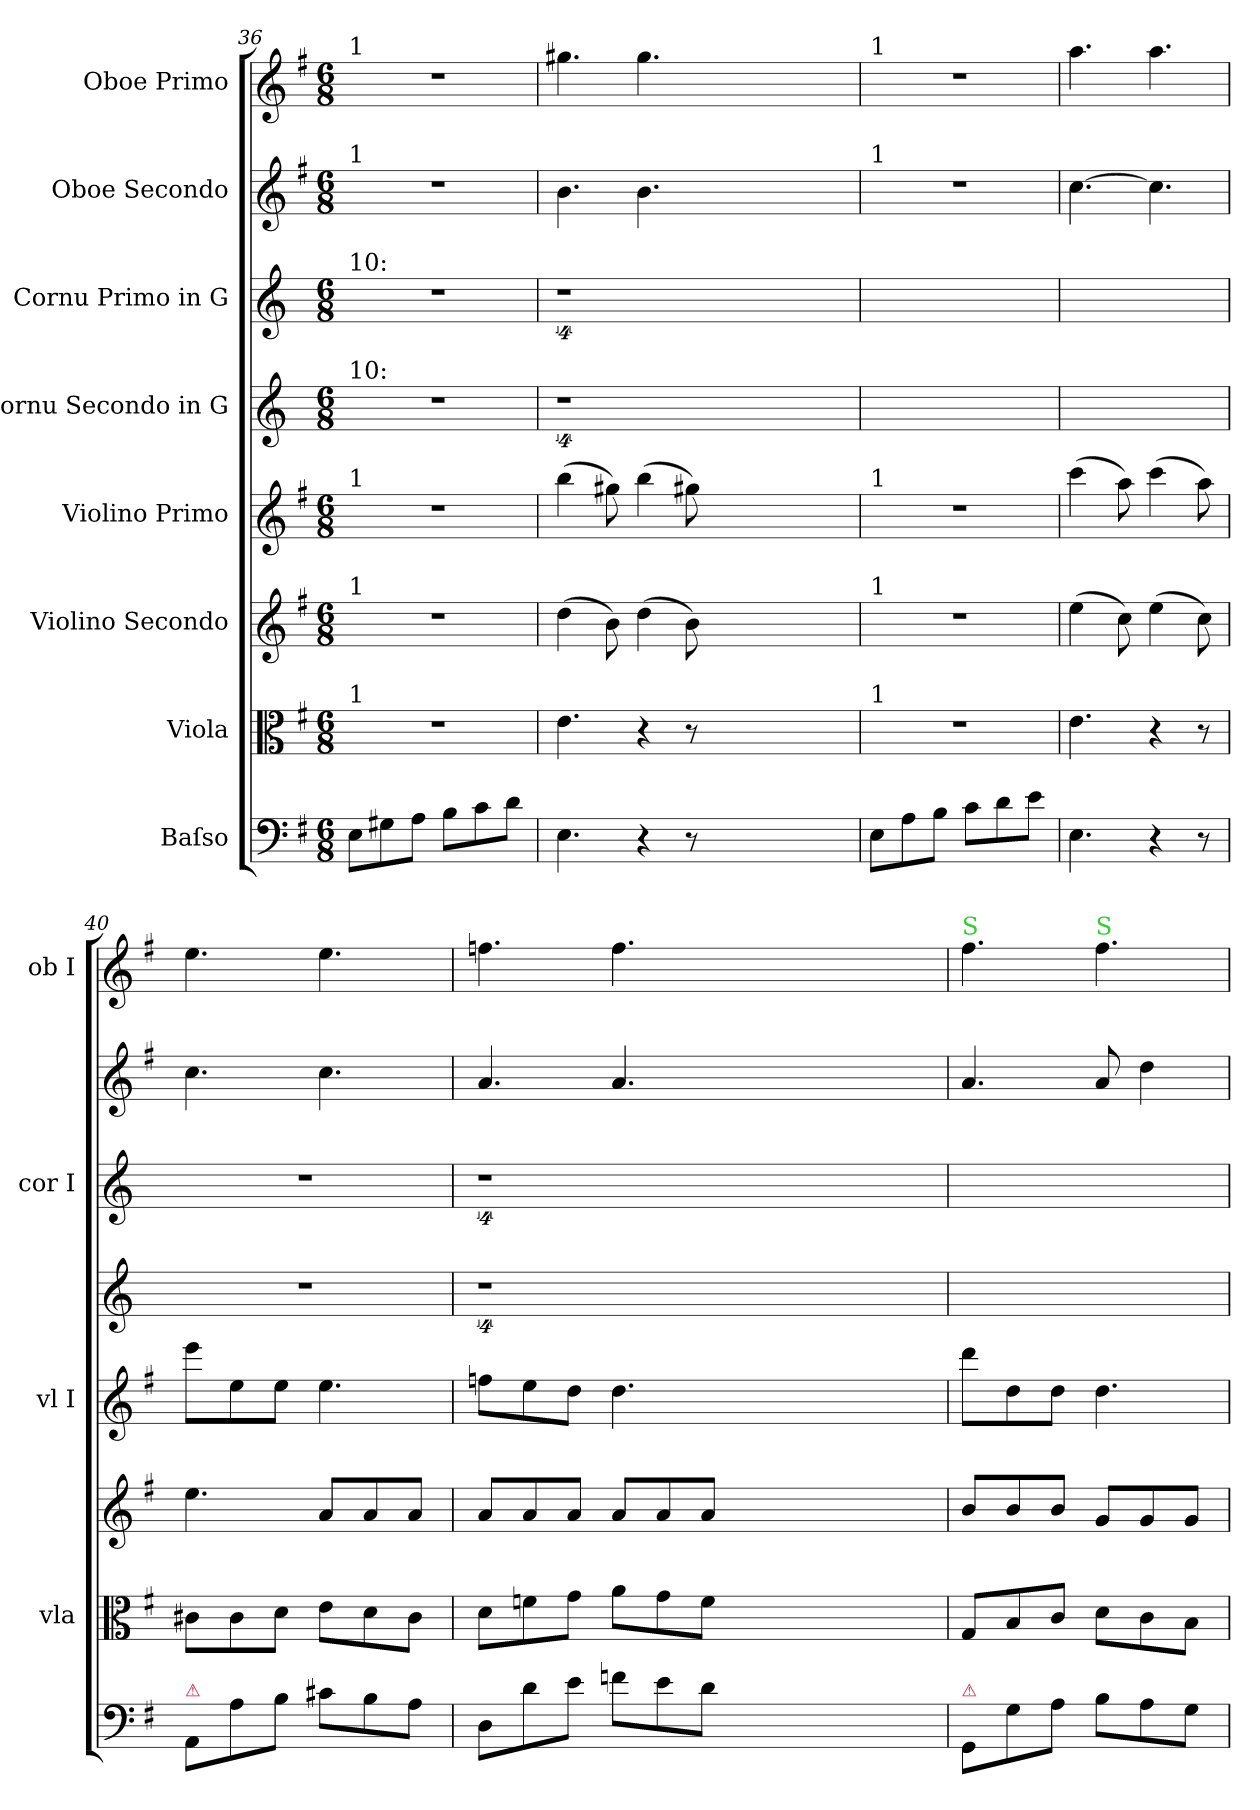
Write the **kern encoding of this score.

**kern	**kern	**kern	**kern	**kern	**kern	**kern	**kern
*part8	*part7	*part6	*part5	*part4	*part3	*part2	*part1
*staff8	*staff7	*staff6	*staff5	*staff4	*staff3	*staff2	*staff1
*I"Baſso	*I"Viola	*I"Violino Secondo	*I"Violino Primo	*I"Cornu Secondo in G	*I"Cornu Primo in G	*I"Oboe Secondo	*I"Oboe Primo
*	*I'vla	*	*I'vl I	*	*I'cor I	*	*I'ob I
*clefF4	*clefC3	*clefG2	*clefG2	*clefG2	*clefG2	*clefG2	*clefG2
*	*	*	*	*ITrd3c5	*ITrd3c5	*	*
*k[f#]	*k[f#]	*k[f#]	*k[f#]	*k[f#]	*k[f#]	*k[f#]	*k[f#]
*G:	*G:	*G:	*G:	*G:	*G:	*G:	*G:
*M6/8	*M6/8	*M6/8	*M6/8	*M6/8	*M6/8	*M6/8	*M6/8
=36	=36	=36	=36	=36	=36	=36	=36
!	!	!	!	!	!	!	!LO:TX:a:t=1
!	!	!	!	!	!	!LO:TX:a:t=1	!
!	!	!	!	!	!LO:TX:a:t=10&colon;	!	!
!	!	!	!	!LO:TX:a:t=10&colon;	!	!	!
!	!	!	!LO:TX:a:t=1	!	!	!	!
!	!	!LO:TX:a:t=1	!	!	!	!	!
!	!LO:TX:a:t=1	!	!	!	!	!	!
8E\L	2.r	2.r	2.r	2.r	2.r	2.r	2.r
8G#X\	.	.	.	.	.	.	.
8A\J	.	.	.	.	.	.	.
8B\L	.	.	.	.	.	.	.
8c\	.	.	.	.	.	.	.
8d\J	.	.	.	.	.	.	.
=37	=37	=37	=37	=37	=37	=37	=37
4.E\	4.e\	(4dd\	(4bb\	4%9r	4%9r	4.b\	4.gg#X\
.	.	8b\)	8gg#X\)	.	.	.	.
4r	4r	(4dd\	(4bb\	.	.	4.b\	4.gg#\
8r	8r	8b\)	8gg#X\)	.	.	.	.
1.ryy	1.ryy	1.ryy	1.ryy	.	.	1.ryy	1.ryy
=38	=38	=38	=38	=38	=38	=38	=38
!	!	!	!	!	!	!	!LO:TX:a:t=1
!	!	!	!	!	!	!LO:TX:a:t=1	!
!	!	!	!LO:TX:a:t=1	!	!	!	!
!	!	!LO:TX:a:t=1	!	!	!	!	!
!	!LO:TX:a:t=1	!	!	!	!	!	!
8E\L	2.r	2.r	2.r	2.ryy	2.ryy	2.r	2.r
8A\	.	.	.	.	.	.	.
8B\J	.	.	.	.	.	.	.
8c\L	.	.	.	.	.	.	.
8d\	.	.	.	.	.	.	.
8e\J	.	.	.	.	.	.	.
=39	=39	=39	=39	=39	=39	=39	=39
4.E\	4.e\	(4ee\	(4ccc\	2.ryy	2.ryy	[4.cc\	4.aa\
.	.	8cc\)	8aa\)	.	.	.	.
4r	4r	(4ee\	(4ccc\	.	.	4.cc\]	4.aa\
8r	8r	8cc\)	8aa\)	.	.	.	.
=40	=40	=40	=40	=40	=40	=40	=40
!LO:TX:a:color=crimson:t=⚠	!	!	!	!	!	!	!
8AA/L	8c#X\L	4.ee\	8eee\L	2.r	2.r	4.cc\	4.ee\
8A\	8c#\	.	8ee\	.	.	.	.
8B\J	8d\J	.	8ee\J	.	.	.	.
8c#X\L	8e\L	8a/L	4.ee\	.	.	4.cc\	4.ee\
8B\	8d\	8a/	.	.	.	.	.
8A\J	8c#\J	8a/J	.	.	.	.	.
=41	=41	=41	=41	=41	=41	=41	=41
8D\L	8d\L	8a/L	8ffn\L	4%9r	4%9r	4.a/	4.ffn\
8d\	8fn\	8a/	8ee\	.	.	.	.
8e\J	8g\J	8a/J	8dd\J	.	.	.	.
8fn\L	8a\L	8a/L	4.dd\	.	.	4.a/	4.ff\
8e\	8g\	8a/	.	.	.	.	.
8d\J	8f\J	8a/J	.	.	.	.	.
1.ryy	1.ryy	1.ryy	1.ryy	.	.	1.ryy	1.ryy
=42	=42	=42	=42	=42	=42	=42	=42
!	!	!	!	!	!	!	!LO:TX:a:color=limegreen:t=S
!LO:TX:a:color=crimson:t=⚠	!	!	!	!	!	!	!
8GG/L	8G/L	8b/L	8ddd\L	2.ryy	2.ryy	4.a/	4.ff#\
8G\	8B/	8b/	8dd\	.	.	.	.
8A\J	8c/J	8b/J	8dd\J	.	.	.	.
!	!	!	!	!	!	!	!LO:TX:a:color=limegreen:t=S
8B\L	8d\L	8g/L	4.dd\	.	.	8a/	4.ff#\
8A\	8c\	8g/	.	.	.	4dd\	.
8G\J	8B\J	8g/J	.	.	.	.	.
=	=	=	=	=	=	=	=
*-	*-	*-	*-	*-	*-	*-	*-
